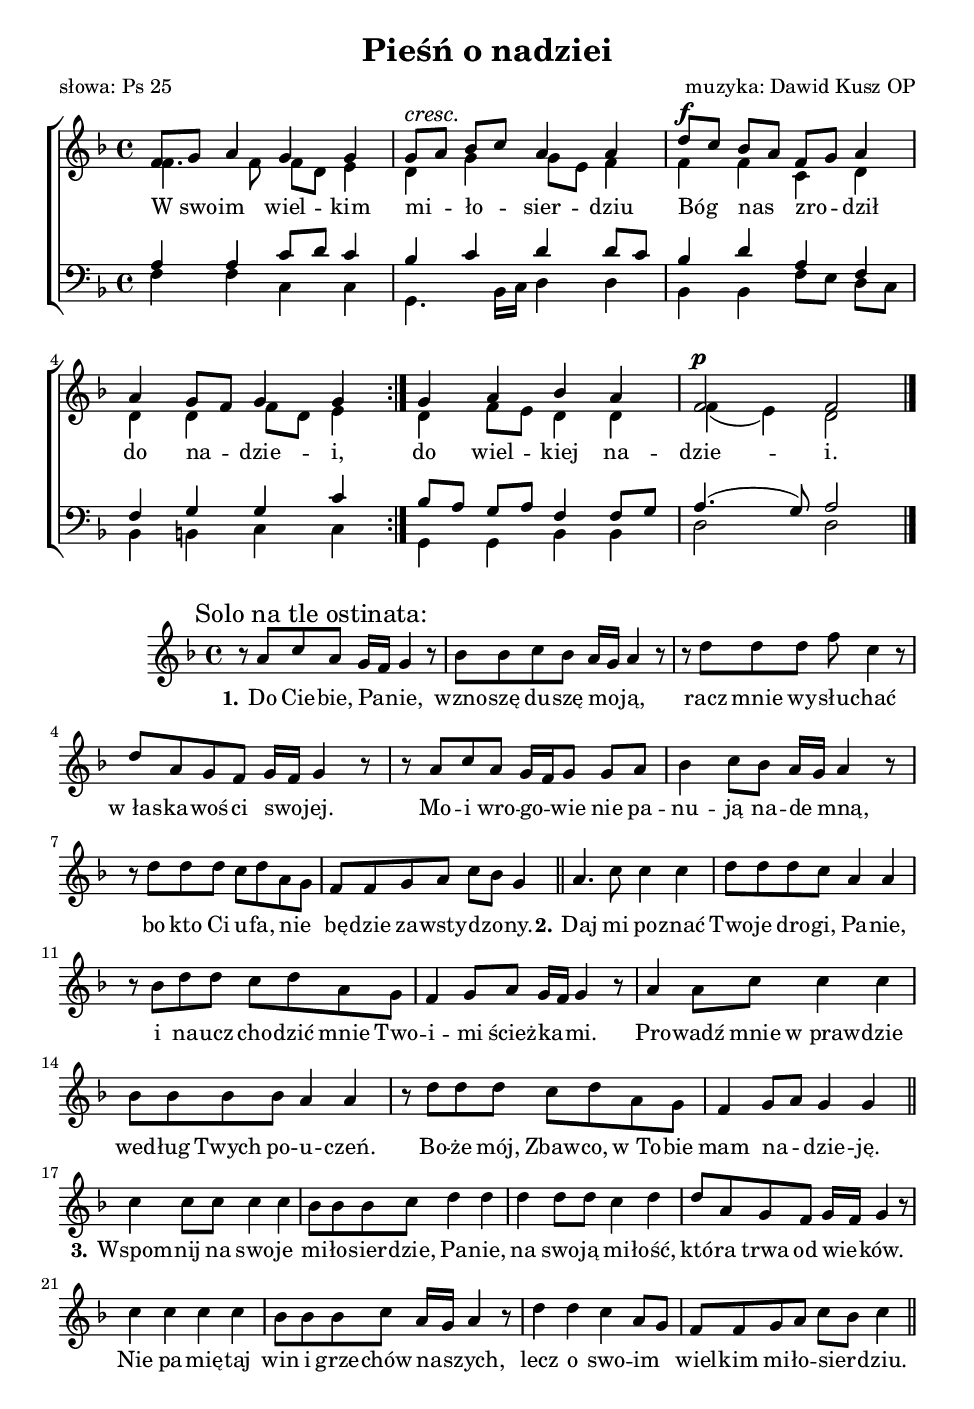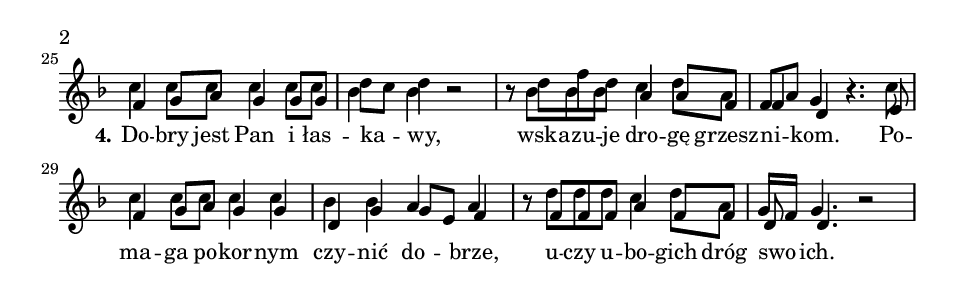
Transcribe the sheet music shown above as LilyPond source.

\version "2.17.3"
#(set-global-staff-size 17.5)

\header	{
  title = "Pieśń o nadziei"
  poet = "słowa: Ps 25"
  composer = "muzyka: Dawid Kusz OP"
}

\paper {
  paper-width = 165 \mm
  paper-height = 240 \mm
  line-width = 145 \mm
}
%--------------------------------MELODY--------------------------------
sopranomelody = \relative c'' {
  \dynamicUp
  \key d \minor
  \time 4/4
  \repeat volta 2 {
    f,8[ g8] a4 g g | g8[\cresc a]\! bes[ c] a4 a
    d8[ \f c] bes[ a] f[ g] a4 | a4 g8[ f] g4 g
  }
  g4 a bes a | f2\p f 
  \bar "|."
}
altomelody = \relative f' {
  \dynamicUp
  \key d \minor
  \time 4/4
  \repeat volta 2 {
    f4. f8 f[ d] e4 | d g g8[ e] f4
    f f c d | d d f8[ d] e4
  }
  d4 f8[ e] d4 d | f( e) d2
  \bar "|."
}
tenormelody = \relative c' {
  \dynamicUp
  \key d \minor
  \time 4/4
  \repeat volta 2 {
    a4 a c8[ d] c4 | bes c d d8[ c]
    bes4 d a f | f g g c
  }
  bes8[ a] g[ a] f4 f8[ g] | a4.( g8) a2
  \bar "|."
}
bassmelody = \relative f {
  \dynamicUp
  \key d \minor
  \time 4/4
  \repeat volta 2 {
    f4 f c c | g4. bes16[ c] d4 d
    bes bes f'8[ e] d[ c] | bes4 b c c
  }
  g4 g bes bes | d2 d
  \bar "|."
}
akordy = \chordmode {
  \set chordNameLowercaseMinor = ##t
  f2 c
  g2 d:m
  bes2 f4 d:m
  bes4 g c2
  g bes
  d1:m
}
%--------------------------------LYRICS--------------------------------
text = \lyricmode {
  W_swo -- im wiel -- kim
  mi -- ło -- sier -- dziu
  Bóg nas zro -- dził do na -- dzie -- i,
  do wiel -- kiej na -- dzie -- i.
}
%--------------------------------ALL-FILE VARIABLE--------------------------------

\score {
  \new ChoirStaff <<
    \new Staff = women <<
      \clef treble
      \new Voice = soprano {
        \voiceOne
        \sopranomelody
      }
      \new Voice = alto {
        \voiceTwo
        \altomelody
      }
    >>
    \new Lyrics = sopranolyrics \lyricsto soprano \text

    \new Staff = men <<
      \clef bass
      \new Voice = tenor {
        \voiceOne
        \tenormelody
      }
      \new Voice = bass {
        \voiceTwo
        \bassmelody
      }
    >>
  >>
  \layout {
    \autoBeamOff
    indent = 0\cm
  }
}


\score {
  \relative f' {
    \key d \minor
    \time 4/4
    \mark \markup "Solo na tle ostinata:"
    r8 a c a g16\melisma f\melismaEnd g4 r8
    bes8 bes c bes a16\melisma g\melismaEnd a4 r8
    r8 d d d f c4 r8
    d8 a g f g16\melisma f\melismaEnd g4 r8
    r8 a c a g16\melisma f \melismaEnd g8 g a
    bes4 c8 bes a16\melisma g\melismaEnd a4 r8
    r8 d d d c d a\melisma g\melismaEnd
    f8 f g a c\melisma bes\melismaEnd g4
    \bar "||"
    a4. c8 c4 c
    d8 d d c a4 a
    r8 bes d d c d a g
    f4 g8 a g16\melisma f\melismaEnd g4 r8
    a4 a8 c c4 c
    bes8 bes bes bes a4 a
    r8 d d d c d a g
    f4 g8\melisma a\melismaEnd g4 g
    \bar "||"
    c4 c8 c c4 c
    bes8 bes bes c d4 d
    d4 d8 d c4 d
    d8 a g f g16\melisma f\melismaEnd g4 r8
    c4 c  c c
    bes8 bes bes c a16\melisma g\melismaEnd a4 r8
    d4 d c a8\melisma g\melismaEnd
    f f g a c\melisma bes \melismaEnd c4
    \bar "||"
    <<
      {
        c4 c8 c c4 c8 c
        d8\melisma c\melismaEnd d4 r2
        r8 d8 f d c4 d8 a
        f\melisma a\melismaEnd g4 r4. c8
        c4 c8 c c4 c
        bes4 bes a a
        r8 d8 d d c4 d8 a
        g16\melisma f\melismaEnd g4.
      }
      \new Voice {
        f4 g8 a g4 g8 g
        bes4 bes r2
        r8 bes8 bes bes a4 a8 f8
        f4 d r4. e8
        f4 g8 a g4 g
        d g g8\melisma e\melismaEnd f4
        r8 f f f a4 f8 f
        d8 d4.
      }
    >>
    r2
  }
  \addlyrics {
    \set stanza = "1."
    Do Cie -- bie, Pa -- nie,
    wzno -- szę du -- szę mo -- ją,
    racz mnie wy -- słu -- chać
    w_łas -- ka -- woś -- ci swo -- jej.
    Mo -- i wro -- go -- wie
    nie pa -- nu -- ją na -- de mną,
    bo kto Ci u -- fa, nie
    bę -- dzie za -- wsty -- dzo -- ny.
    \set stanza = "2."
    Daj mi po -- znać
    Two -- je dro -- gi, Pa -- nie,
    i na -- ucz cho -- dzić mnie Two --
    i -- mi ścież -- ka -- mi.
    Pro -- wadź mnie w_praw -- dzie
    wed -- ług Twych po -- u -- czeń.
    Bo -- że mój, Zbaw -- co, w_To -- bie
    mam na -- dzie -- ję.
    \set stanza = "3."
    Wspom -- nij na swo -- je
    mi -- ło -- sier -- dzie, Pa -- nie,
    na swo -- ją mi -- łość,
    któ -- ra trwa od wie -- ków.
    Nie pa -- mię -- taj
    win i grze -- chów na -- szych,
    lecz o swo -- im
    wiel -- kim mi -- ło -- sier -- dziu.
    \set stanza = "4."
    Do -- bry jest Pan i łas --
    ka -- wy,
    wska -- zu -- je dro -- gę grzesz --
    ni -- kom. Po --
    ma -- ga po -- kor -- nym
    czy -- nić do -- brze,
    u -- czy u -- bo -- gich dróg swo -- ich.
  }
}
